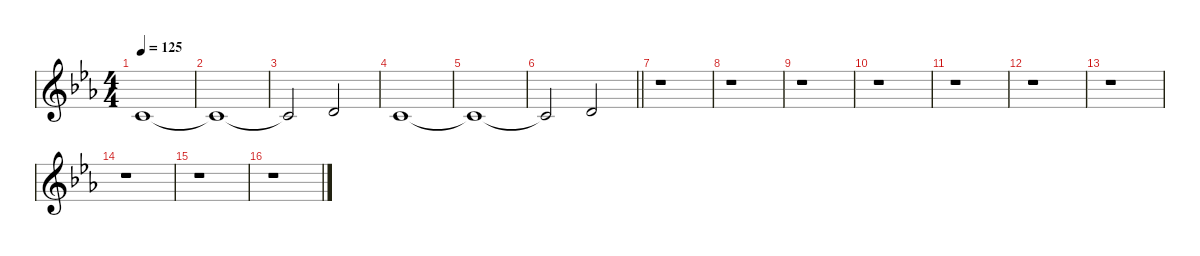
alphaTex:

\defaultSystemsLayout 4
\hideDynamics
\bracketExtendMode nobrackets
\singleTrackTrackNamePolicy hidden
\multiTrackTrackNamePolicy hidden
\firstSystemTrackNameMode fullname
\firstSystemTrackNameOrientation horizontal
\otherSystemsTrackNameOrientation horizontal
\track ("Effect" "vln.") {instrument stringensemble1}
\staff {score}
\tuning (E4 B3 G3 D3 A2 E2)
\ts (4 4)
\beaming (8 2 2 2 2)
\tempo 125
\clef g2
\ks eb
1.2{acc forcenatural}.1{dy f instrument stringensemble1 beam Up} |
1.2{t acc forcenatural}.1{beam Up} |
1.2{t acc forcenatural}.2{beam Up} 3.2{acc forcenatural}.2{beam Up} |
1.2{acc forcenatural}.1{beam Up} |
1.2{t acc forcenatural}.1{beam Up} |
\barLineRight lightlight
1.2{t acc forcenatural}.2{beam Up} 3.2{acc forcenatural}.2{beam Up} |
r.1{beam Down} |
r.1{beam Down} |
r.1{beam Down} |
r.1{beam Down} |
r.1{beam Down} |
r.1{beam Down} |
r.1{beam Down} |
r.1{beam Down} |
r.1{beam Down} |
r.1{beam Down}
